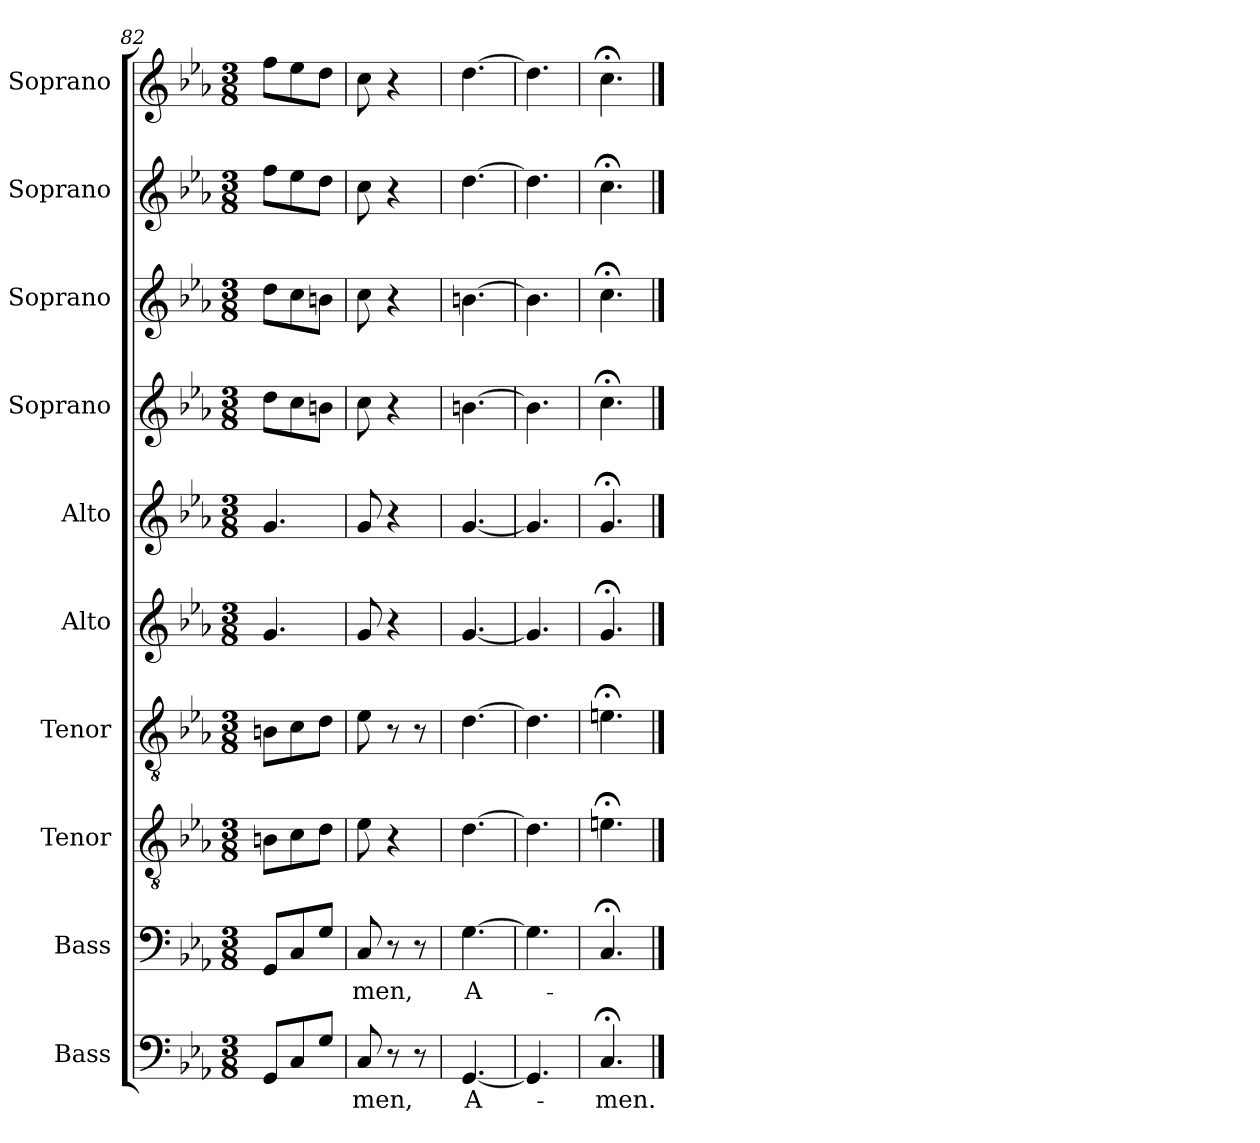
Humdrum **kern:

**kern	**text	**kern	**text	**kern	**kern	**kern	**kern	**kern	**kern	**kern	**kern
*part10	*part10	*part9	*part9	*part8	*part7	*part6	*part5	*part4	*part3	*part2	*part1
*staff10	*staff10	*staff9	*staff9	*staff8	*staff7	*staff6	*staff5	*staff4	*staff3	*staff2	*staff1
*I"Bass	*	*I"Bass	*	*I"Tenor	*I"Tenor	*I"Alto	*I"Alto	*I"Soprano	*I"Soprano	*I"Soprano	*I"Soprano
*I'B.	*	*I'B.	*	*I'T.	*I'T.	*I'A.	*I'A.	*I'S.	*I'S.	*I'S.	*I'S.
*clefF4	*	*clefF4	*	*clefGv2	*clefGv2	*clefG2	*clefG2	*clefG2	*clefG2	*clefG2	*clefG2
*k[b-e-a-]	*	*k[b-e-a-]	*	*k[b-e-a-]	*k[b-e-a-]	*k[b-e-a-]	*k[b-e-a-]	*k[b-e-a-]	*k[b-e-a-]	*k[b-e-a-]	*k[b-e-a-]
*E-:	*	*E-:	*	*E-:	*E-:	*E-:	*E-:	*E-:	*E-:	*E-:	*E-:
*M3/8	*	*M3/8	*	*M3/8	*M3/8	*M3/8	*M3/8	*M3/8	*M3/8	*M3/8	*M3/8
=82	=82	=82	=82	=82	=82	=82	=82	=82	=82	=82	=82
8GG/L	.	8GG/L	.	8Bn\L	8Bn\L	4.g/	4.g/	8dd\L	8dd\L	8ff\L	8ff\L
8C/	.	8C/	.	8c\	8c\	.	.	8cc\	8cc\	8ee-\	8ee-\
8G/J	.	8G/J	.	8d\J	8d\J	.	.	8bn\J	8bn\J	8dd\J	8dd\J
=83	=83	=83	=83	=83	=83	=83	=83	=83	=83	=83	=83
8C/	-men,	8C/	-men,	8e-\	8e-\	8g/	8g/	8cc\	8cc\	8cc\	8cc\
8r	.	8r	.	4r	8r	4r	4r	4r	4r	4r	4r
8r	.	8r	.	.	8r	.	.	.	.	.	.
=84	=84	=84	=84	=84	=84	=84	=84	=84	=84	=84	=84
[4.GG/	A-	[4.G\	A-	[4.d\	[4.d\	[4.g/	[4.g/	[4.bn\	[4.bn\	[4.dd\	[4.dd\
!!LO:PB:g=z
=85	=85	=85	=85	=85	=85	=85	=85	=85	=85	=85	=85
4.GG/]	.	4.G\]	.	4.d\]	4.d\]	4.g/]	4.g/]	4.b\]	4.b\]	4.dd\]	4.dd\]
=86	=86	=86	=86	=86	=86	=86	=86	=86	=86	=86	=86
4.C;</	-men.	4.C;</	.	4.en;<\	4.en;<\	4.g;</	4.g;</	4.cc;<\	4.cc;<\	4.cc;<\	4.cc;<\
==	==	==	==	==	==	==	==	==	==	==	==
*-	*-	*-	*-	*-	*-	*-	*-	*-	*-	*-	*-
